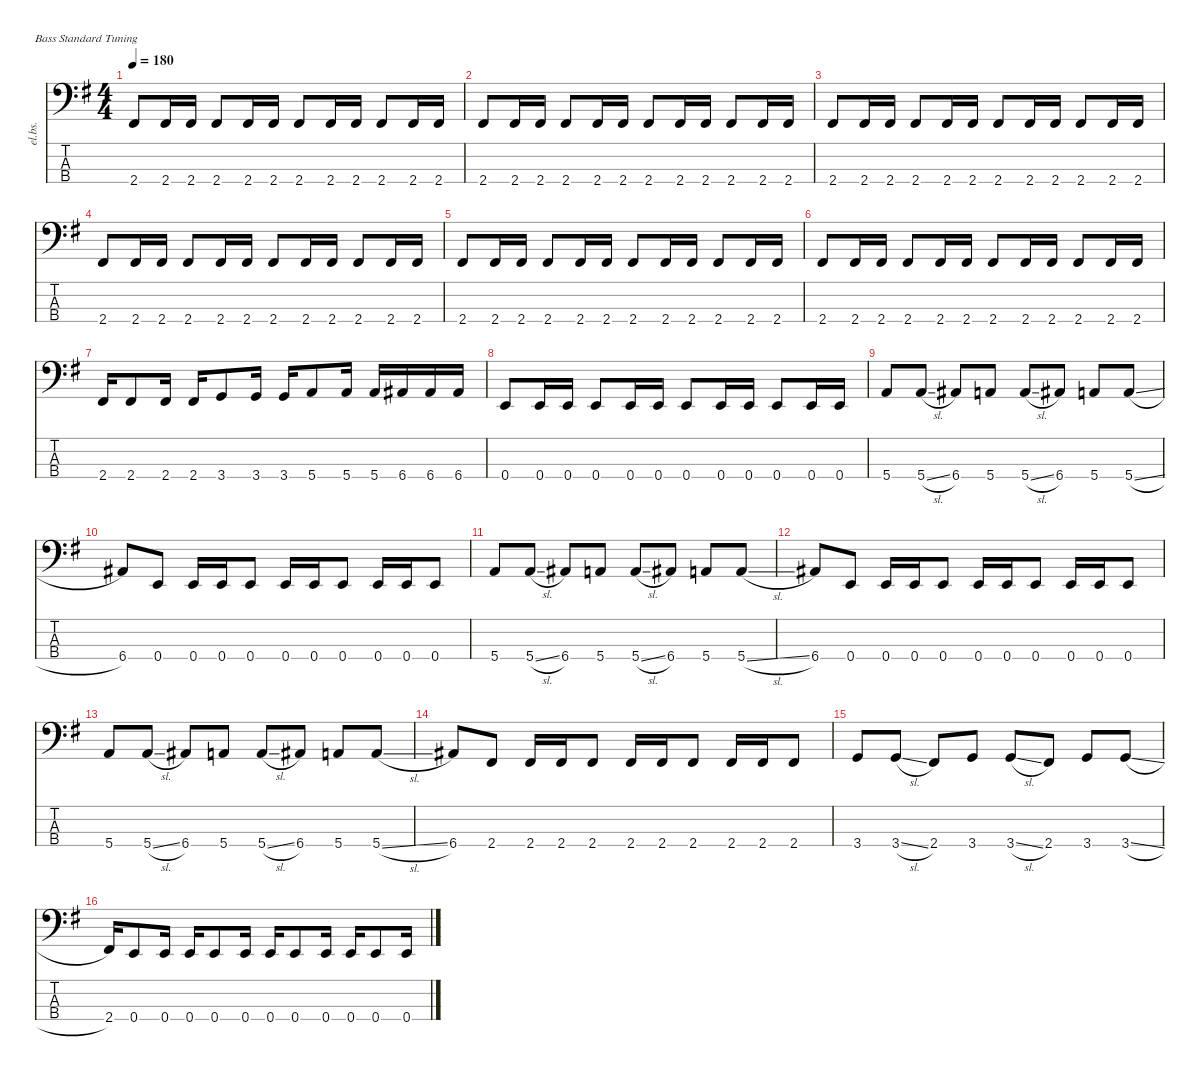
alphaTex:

\defaultSystemsLayout 4
\hideDynamics
\bracketExtendMode nobrackets
\otherSystemsTrackNameOrientation horizontal
\track ("Cliff Burton" "el.bs.") {instrument electricbassfinger}
\staff {score tabs}
\tuning (G2 D2 A1 E1)
\ts (4 4)
\tempo 180
\clef f4
\ks eminor
2.4{acc #}.8{dy f beam Up} 2.4{acc #}.16{beam Up} 2.4{acc #}.16{beam Up} 2.4{acc #}.8{beam Up} 2.4{acc #}.16{beam Up} 2.4{acc #}.16{beam Up} 2.4{acc #}.8{beam Up} 2.4{acc #}.16{beam Up} 2.4{acc #}.16{beam Up} 2.4{acc #}.8{beam Up} 2.4{acc #}.16{beam Up} 2.4{acc #}.16{beam Up} |
2.4{acc #}.8{beam Up} 2.4{acc #}.16{beam Up} 2.4{acc #}.16{beam Up} 2.4{acc #}.8{beam Up} 2.4{acc #}.16{beam Up} 2.4{acc #}.16{beam Up} 2.4{acc #}.8{beam Up} 2.4{acc #}.16{beam Up} 2.4{acc #}.16{beam Up} 2.4{acc #}.8{beam Up} 2.4{acc #}.16{beam Up} 2.4{acc #}.16{beam Up} |
2.4{acc #}.8{beam Up} 2.4{acc #}.16{beam Up} 2.4{acc #}.16{beam Up} 2.4{acc #}.8{beam Up} 2.4{acc #}.16{beam Up} 2.4{acc #}.16{beam Up} 2.4{acc #}.8{beam Up} 2.4{acc #}.16{beam Up} 2.4{acc #}.16{beam Up} 2.4{acc #}.8{beam Up} 2.4{acc #}.16{beam Up} 2.4{acc #}.16{beam Up} |
2.4{acc #}.8{beam Up} 2.4{acc #}.16{beam Up} 2.4{acc #}.16{beam Up} 2.4{acc #}.8{beam Up} 2.4{acc #}.16{beam Up} 2.4{acc #}.16{beam Up} 2.4{acc #}.8{beam Up} 2.4{acc #}.16{beam Up} 2.4{acc #}.16{beam Up} 2.4{acc #}.8{beam Up} 2.4{acc #}.16{beam Up} 2.4{acc #}.16{beam Up} |
2.4{acc #}.8{beam Up} 2.4{acc #}.16{beam Up} 2.4{acc #}.16{beam Up} 2.4{acc #}.8{beam Up} 2.4{acc #}.16{beam Up} 2.4{acc #}.16{beam Up} 2.4{acc #}.8{beam Up} 2.4{acc #}.16{beam Up} 2.4{acc #}.16{beam Up} 2.4{acc #}.8{beam Up} 2.4{acc #}.16{beam Up} 2.4{acc #}.16{beam Up} |
2.4{acc #}.8{beam Up} 2.4{acc #}.16{beam Up} 2.4{acc #}.16{beam Up} 2.4{acc #}.8{beam Up} 2.4{acc #}.16{beam Up} 2.4{acc #}.16{beam Up} 2.4{acc #}.8{beam Up} 2.4{acc #}.16{beam Up} 2.4{acc #}.16{beam Up} 2.4{acc #}.8{beam Up} 2.4{acc #}.16{beam Up} 2.4{acc #}.16{beam Up} |
2.4{acc #}.16{beam Up} 2.4{acc #}.8{beam Up} 2.4{acc #}.16{beam Up} 2.4{acc #}.16{beam Up} 3.4{acc forcenatural}.8{beam Up} 3.4{acc forcenatural}.16{beam Up} 3.4{acc forcenatural}.16{beam Up} 5.4{acc forcenatural}.8{beam Up} 5.4{acc forcenatural}.16{beam Up} 5.4{acc forcenatural}.16{beam Up} 6.4{acc #}.16{beam Up} 6.4{acc #}.16{beam Up} 6.4{acc #}.16{beam Up} |
0.4{acc forcenatural}.8{beam Up} 0.4{acc forcenatural}.16{beam Up} 0.4{acc forcenatural}.16{beam Up} 0.4{acc forcenatural}.8{beam Up} 0.4{acc forcenatural}.16{beam Up} 0.4{acc forcenatural}.16{beam Up} 0.4{acc forcenatural}.8{beam Up} 0.4{acc forcenatural}.16{beam Up} 0.4{acc forcenatural}.16{beam Up} 0.4{acc forcenatural}.8{beam Up} 0.4{acc forcenatural}.16{beam Up} 0.4{acc forcenatural}.16{beam Up} |
5.4{acc forcenatural}.8{beam Up} 5.4{sl acc forcenatural}.8{beam Up} 6.4{acc #}.8{beam Up} 5.4{acc forcenatural}.8{beam Up} 5.4{sl acc forcenatural}.8{beam Up} 6.4{acc #}.8{beam Up} 5.4{acc forcenatural}.8{beam Up} 5.4{sl acc forcenatural}.8{beam Up} |
6.4{acc #}.8{beam Up} 0.4{acc forcenatural}.8{beam Up} 0.4{acc forcenatural}.16{beam Up} 0.4{acc forcenatural}.16{beam Up} 0.4{acc forcenatural}.8{beam Up} 0.4{acc forcenatural}.16{beam Up} 0.4{acc forcenatural}.16{beam Up} 0.4{acc forcenatural}.8{beam Up} 0.4{acc forcenatural}.16{beam Up} 0.4{acc forcenatural}.16{beam Up} 0.4{acc forcenatural}.8{beam Up} |
5.4{acc forcenatural}.8{beam Up} 5.4{sl acc forcenatural}.8{beam Up} 6.4{acc #}.8{beam Up} 5.4{acc forcenatural}.8{beam Up} 5.4{sl acc forcenatural}.8{beam Up} 6.4{acc #}.8{beam Up} 5.4{acc forcenatural}.8{beam Up} 5.4{sl acc forcenatural}.8{beam Up} |
6.4{acc #}.8{beam Up} 0.4{acc forcenatural}.8{beam Up} 0.4{acc forcenatural}.16{beam Up} 0.4{acc forcenatural}.16{beam Up} 0.4{acc forcenatural}.8{beam Up} 0.4{acc forcenatural}.16{beam Up} 0.4{acc forcenatural}.16{beam Up} 0.4{acc forcenatural}.8{beam Up} 0.4{acc forcenatural}.16{beam Up} 0.4{acc forcenatural}.16{beam Up} 0.4{acc forcenatural}.8{beam Up} |
5.4{acc forcenatural}.8{beam Up} 5.4{sl acc forcenatural}.8{beam Up} 6.4{acc #}.8{beam Up} 5.4{acc forcenatural}.8{beam Up} 5.4{sl acc forcenatural}.8{beam Up} 6.4{acc #}.8{beam Up} 5.4{acc forcenatural}.8{beam Up} 5.4{sl acc forcenatural}.8{beam Up} |
6.4{acc #}.8{beam Up} 2.4{acc #}.8{beam Up} 2.4{acc #}.16{beam Up} 2.4{acc #}.16{beam Up} 2.4{acc #}.8{beam Up} 2.4{acc #}.16{beam Up} 2.4{acc #}.16{beam Up} 2.4{acc #}.8{beam Up} 2.4{acc #}.16{beam Up} 2.4{acc #}.16{beam Up} 2.4{acc #}.8{beam Up} |
3.4{acc forcenatural}.8{beam Up} 3.4{sl acc forcenatural}.8{beam Up} 2.4{acc #}.8{beam Up} 3.4{acc forcenatural}.8{beam Up} 3.4{sl acc forcenatural}.8{beam Up} 2.4{acc #}.8{beam Up} 3.4{acc forcenatural}.8{beam Up} 3.4{sl acc forcenatural}.8{beam Up} |
2.4{acc #}.16{beam Up} 0.4{acc forcenatural}.8{beam Up} 0.4{acc forcenatural}.16{beam Up} 0.4{acc forcenatural}.16{beam Up} 0.4{acc forcenatural}.8{beam Up} 0.4{acc forcenatural}.16{beam Up} 0.4{acc forcenatural}.16{beam Up} 0.4{acc forcenatural}.8{beam Up} 0.4{acc forcenatural}.16{beam Up} 0.4{acc forcenatural}.16{beam Up} 0.4{acc forcenatural}.8{beam Up} 0.4{acc forcenatural}.16{beam Up}
